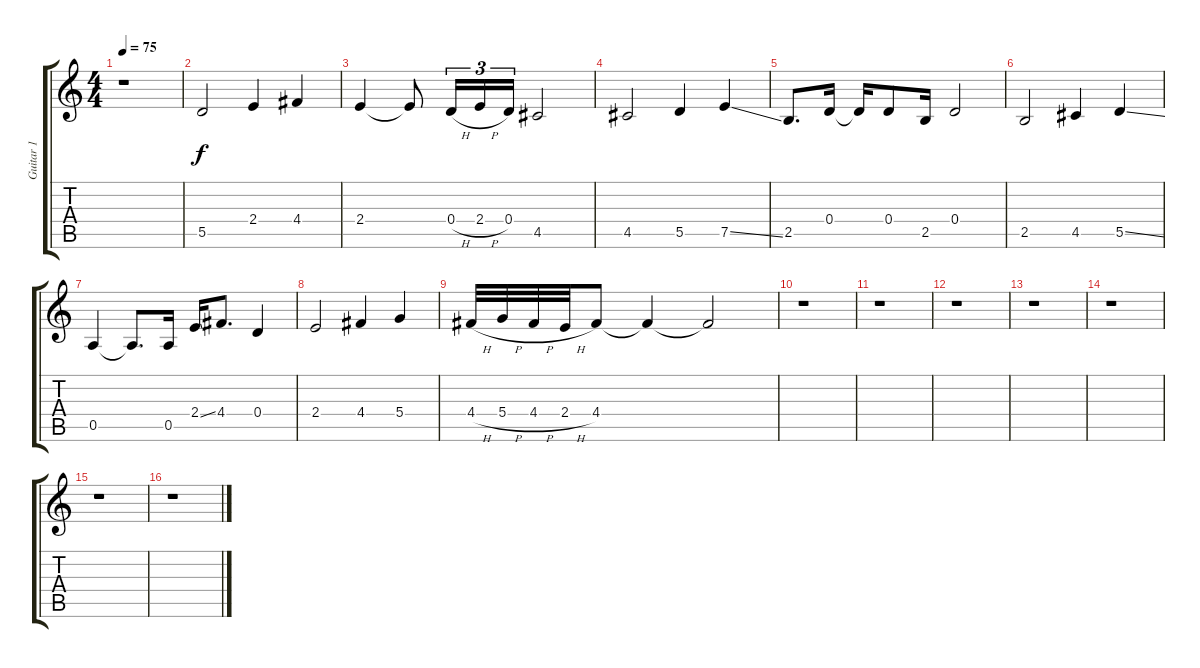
\track ("Guitar 1" "Guitar 1") {instrument acousticguitarnylon}
\staff {score tabs}
\tuning (E4 B3 G3 D3 A2 E2) {hide}
\ts (4 4)
\tempo 75
\clef g2
\ks c
r.1{dy f} |
5.5.2 2.4.4 4.4.4 |
2.4.4 2.4{t}.8 0.4{h}.16{tu (3 2)} 2.4{h}.16{tu (3 2)} 0.4.16{tu (3 2)} 4.5.2 |
4.5.2 5.5.4 7.5{ss}.4 |
2.5.8{d} 0.4.16 0.4{t}.16 0.4.8 2.5.16 0.4.2 |
2.5.2 4.5.4 5.5{ss}.4 |
0.5.4 0.5{t}.8{d} 0.5.16 2.4{ss}.16 4.4.8{d} 0.4.4 |
2.4.2 4.4.4 5.4.4 |
4.4{h}.32 5.4{h}.32 4.4{h}.32 2.4{h}.32 4.4.8 4.4{t}.4 4.4{t}.2 |
r.1 |
r.1 |
r.1 |
r.1 |
r.1 |
r.1 |
r.1
